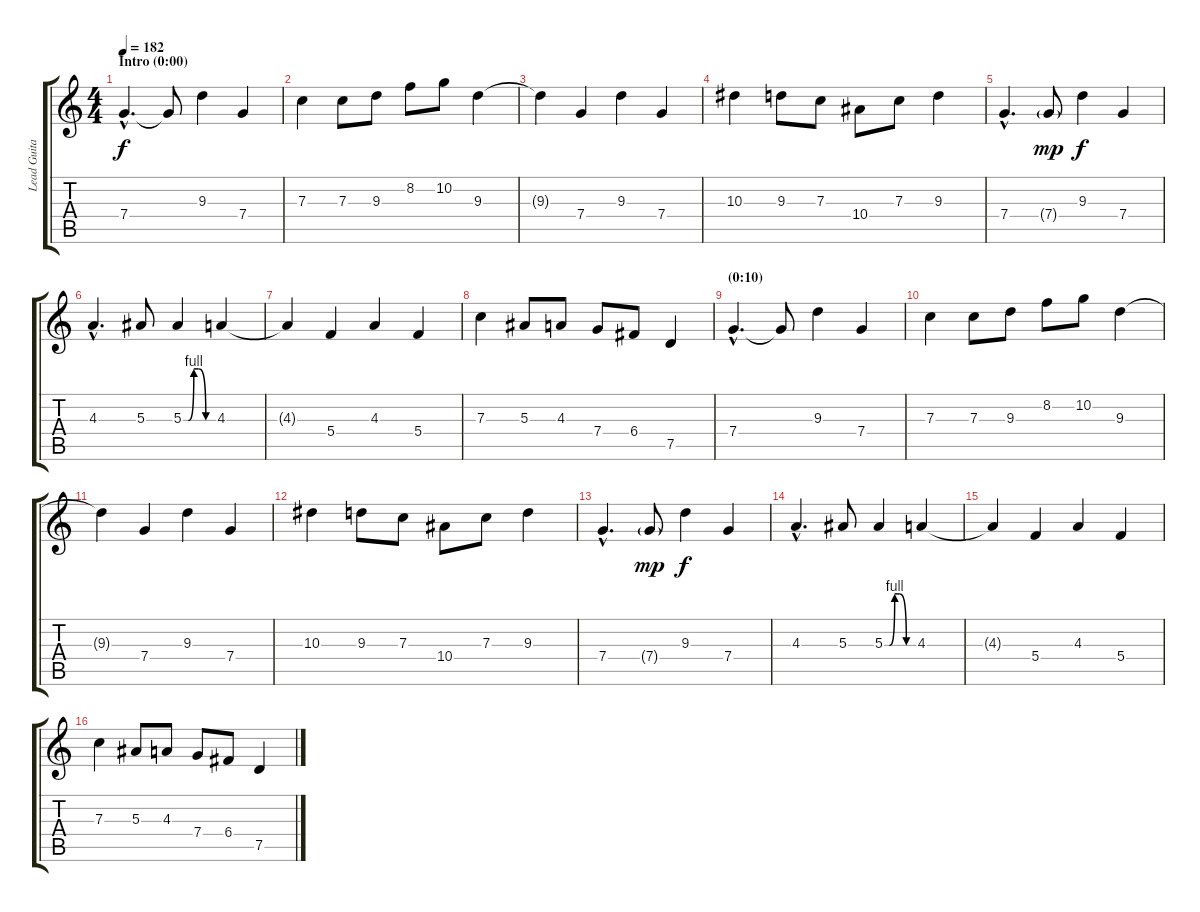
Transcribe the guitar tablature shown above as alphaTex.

\track ("Lead Guitar" "Lead Guita") {instrument distortionguitar}
\staff {score tabs}
\tuning (D4 A3 F3 C3 G2 D2) {hide}
\ts (4 4)
\section ("" "Intro (0:00)")
\tempo 182
\clef g2
\ks c
7.4{hac}.4{d dy f instrument distortionguitar} 7.4{t}.8 9.3.4 7.4.4 |
7.3.4 7.3.8 9.3.8 8.2.8 10.2.8 9.3.4 |
9.3{t}.4 7.4.4 9.3.4 7.4.4 |
10.3.4 9.3.8 7.3.8 10.4.8 7.3.8 9.3.4 |
7.4{hac}.4{d} 7.4{g}.8{dy mp} 9.3.4{dy f} 7.4.4 |
4.3{hac}.4{d} 5.3.8 5.3{be (custom 0 0 10 0 21 4 30 4 45 0 60 0)}.4 4.3.4 |
4.3{t}.4 5.4.4 4.3.4 5.4.4 |
7.3.4 5.3.8 4.3.8 7.4.8 6.4.8 7.5.4 |
\section ("" "(0:10)")
7.4{hac}.4{d} 7.4{t}.8 9.3.4 7.4.4 |
7.3.4 7.3.8 9.3.8 8.2.8 10.2.8 9.3.4 |
9.3{t}.4 7.4.4 9.3.4 7.4.4 |
10.3.4 9.3.8 7.3.8 10.4.8 7.3.8 9.3.4 |
7.4{hac}.4{d} 7.4{g}.8{dy mp} 9.3.4{dy f} 7.4.4 |
4.3{hac}.4{d} 5.3.8 5.3{be (custom 0 0 10 0 21 4 30 4 45 0 60 0)}.4 4.3.4 |
4.3{t}.4 5.4.4 4.3.4 5.4.4 |
7.3.4 5.3.8 4.3.8 7.4.8 6.4.8 7.5.4
